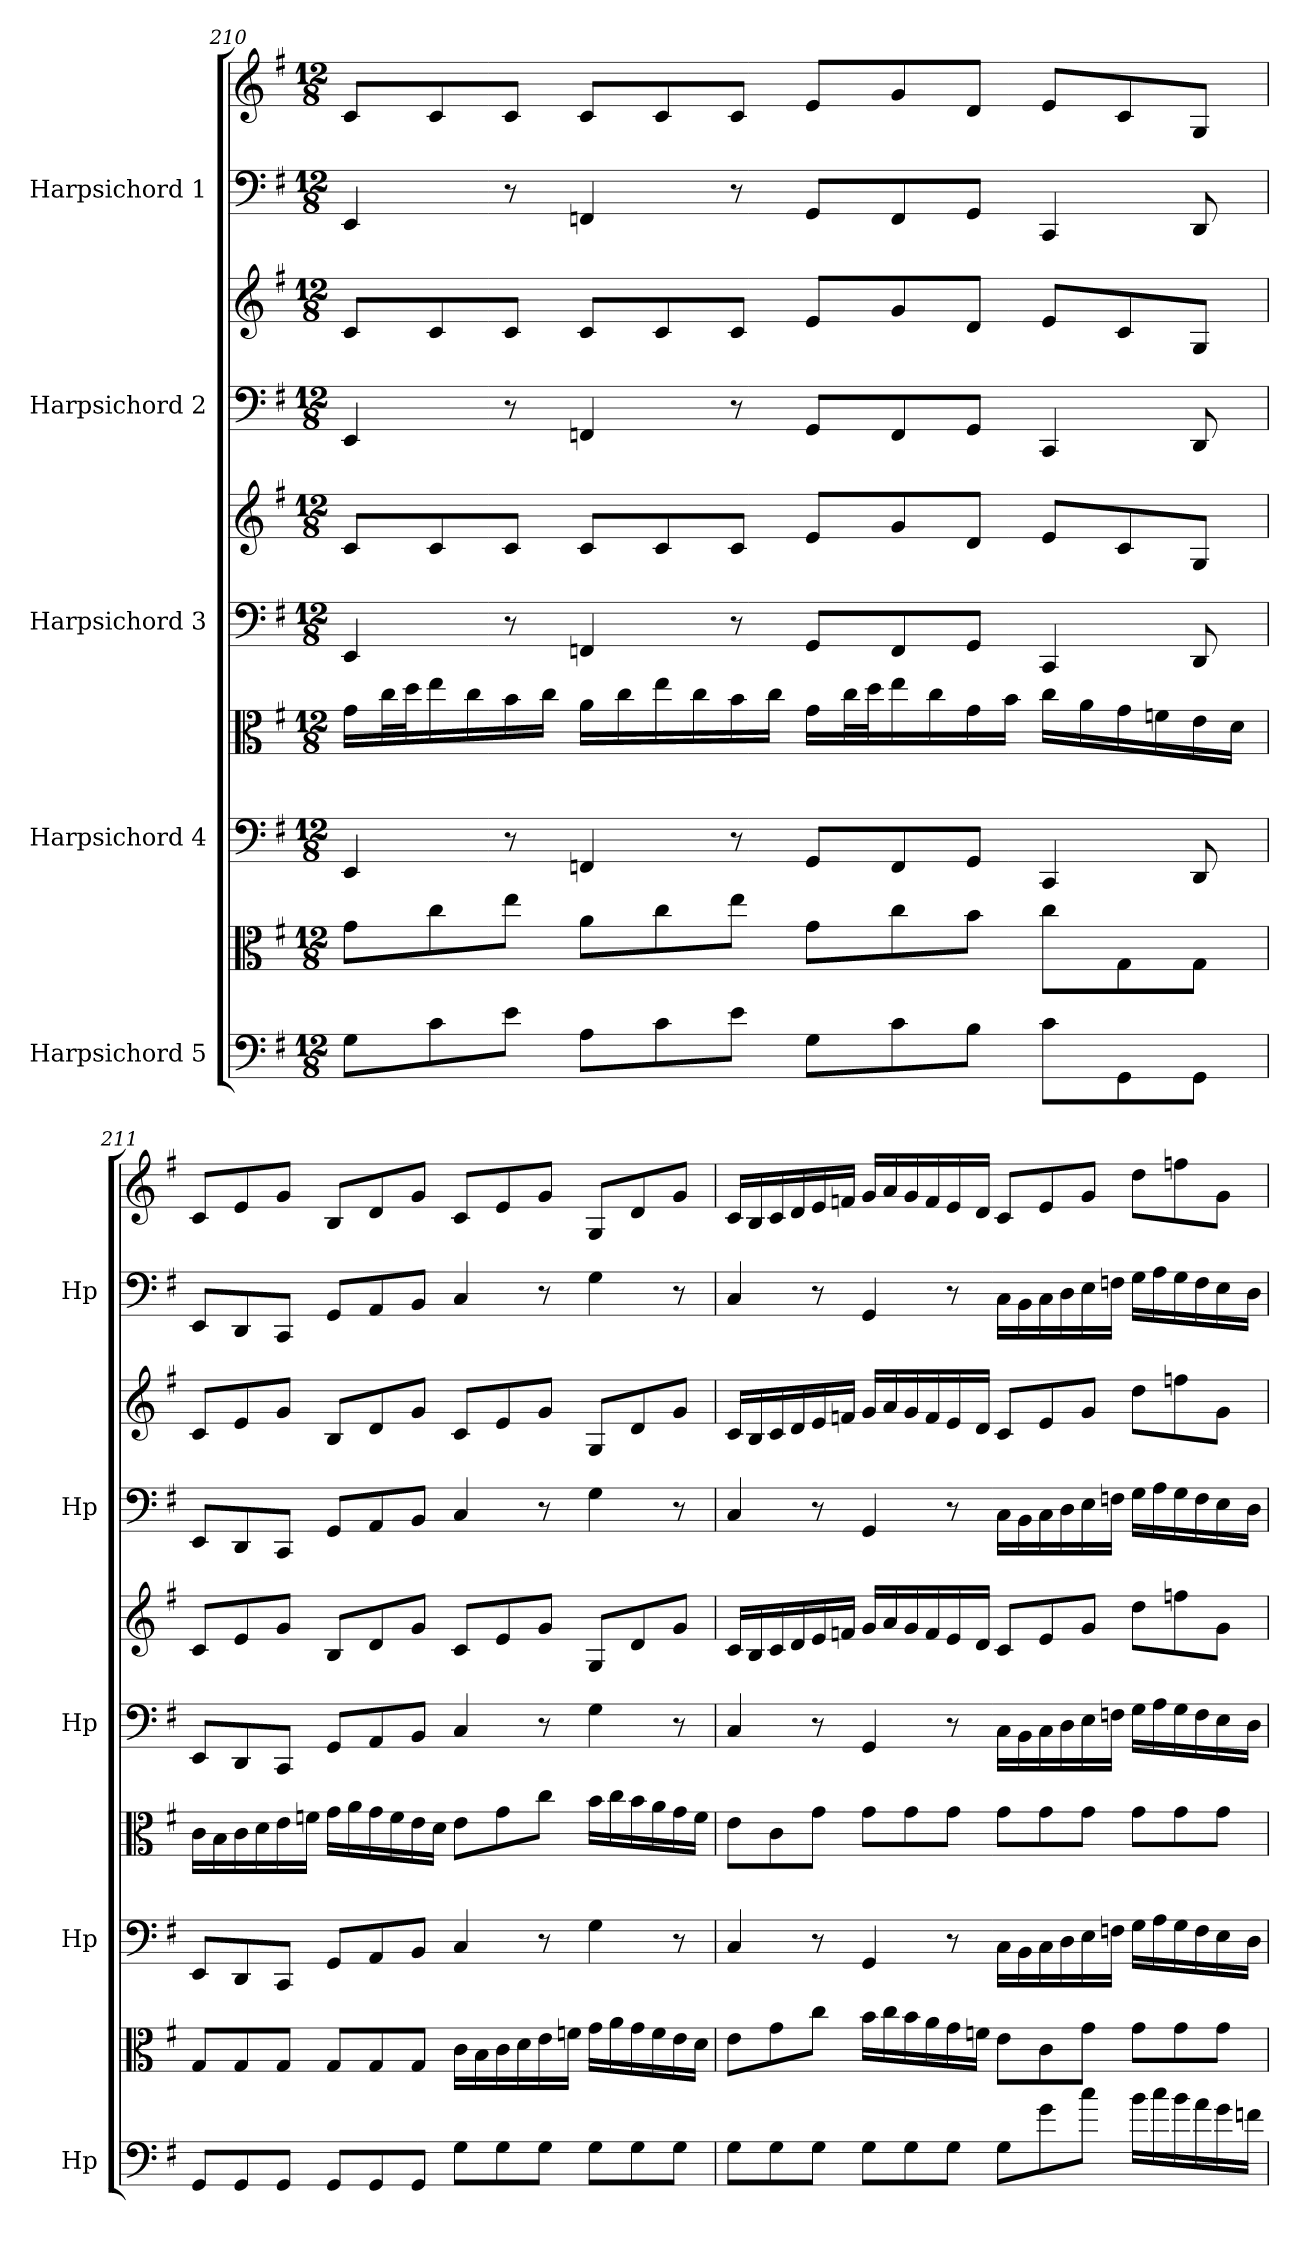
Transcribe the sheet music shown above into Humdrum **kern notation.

**kern	**kern	**kern	**kern	**kern	**kern	**kern	**kern	**kern	**kern
*part5	*part5	*part4	*part4	*part3	*part3	*part2	*part2	*part1	*part1
*staff10	*staff9	*staff8	*staff7	*staff6	*staff5	*staff4	*staff3	*staff2	*staff1
*I"Harpsichord 5	*	*I"Harpsichord 4	*	*I"Harpsichord 3	*	*I"Harpsichord 2	*	*I"Harpsichord 1	*
*I'Hp	*	*I'Hp	*	*I'Hp	*	*I'Hp	*	*I'Hp	*
!!LO:PB:g=z
*clefF4	*clefC3	*clefF4	*clefC3	*clefF4	*clefG2	*clefF4	*clefG2	*clefF4	*clefG2
*k[f#]	*k[f#]	*k[f#]	*k[f#]	*k[f#]	*k[f#]	*k[f#]	*k[f#]	*k[f#]	*k[f#]
*M12/8	*M12/8	*M12/8	*M12/8	*M12/8	*M12/8	*M12/8	*M12/8	*M12/8	*M12/8
=210	=210	=210	=210	=210	=210	=210	=210	=210	=210
8G\L	8g\L	4EE/	16g\LL	4EE/	8c/L	4EE/	8c/L	4EE/	8c/L
.	.	.	32cc\L	.	.	.	.	.	.
.	.	.	32dd\J	.	.	.	.	.	.
8c\	8cc\	.	16ee\	.	8c/	.	8c/	.	8c/
.	.	.	16cc\	.	.	.	.	.	.
8e\J	8ee\J	8r	16b\	8r	8c/J	8r	8c/J	8r	8c/J
.	.	.	16cc\JJ	.	.	.	.	.	.
8A\L	8a\L	4FFn/	16a\LL	4FFn/	8c/L	4FFn/	8c/L	4FFn/	8c/L
.	.	.	16cc\	.	.	.	.	.	.
8c\	8cc\	.	16ee\	.	8c/	.	8c/	.	8c/
.	.	.	16cc\	.	.	.	.	.	.
8e\J	8ee\J	8r	16b\	8r	8c/J	8r	8c/J	8r	8c/J
.	.	.	16cc\JJ	.	.	.	.	.	.
8G\L	8g\L	8GG/L	16g\LL	8GG/L	8e/L	8GG/L	8e/L	8GG/L	8e/L
.	.	.	32cc\L	.	.	.	.	.	.
.	.	.	32dd\J	.	.	.	.	.	.
8c\	8cc\	8FF/	16ee\	8FF/	8g/	8FF/	8g/	8FF/	8g/
.	.	.	16cc\	.	.	.	.	.	.
8B\J	8b\J	8GG/J	16g\	8GG/J	8d/J	8GG/J	8d/J	8GG/J	8d/J
.	.	.	16b\JJ	.	.	.	.	.	.
8c\L	8cc\L	4CC/	16cc\LL	4CC/	8e/L	4CC/	8e/L	4CC/	8e/L
.	.	.	16a\	.	.	.	.	.	.
8GG\	8G\	.	16g\	.	8c/	.	8c/	.	8c/
.	.	.	16fn\	.	.	.	.	.	.
8GG\J	8G\J	8DD/	16e\	8DD/	8G/J	8DD/	8G/J	8DD/	8G/J
.	.	.	16d\JJ	.	.	.	.	.	.
!!LO:PB:g=z
=211	=211	=211	=211	=211	=211	=211	=211	=211	=211
8GG/L	8G/L	8EE/L	16c\LL	8EE/L	8c/L	8EE/L	8c/L	8EE/L	8c/L
.	.	.	16B\	.	.	.	.	.	.
8GG/	8G/	8DD/	16c\	8DD/	8e/	8DD/	8e/	8DD/	8e/
.	.	.	16d\	.	.	.	.	.	.
8GG/J	8G/J	8CC/J	16e\	8CC/J	8g/J	8CC/J	8g/J	8CC/J	8g/J
.	.	.	16fn\JJ	.	.	.	.	.	.
8GG/L	8G/L	8GG/L	16g\LL	8GG/L	8B/L	8GG/L	8B/L	8GG/L	8B/L
.	.	.	16a\	.	.	.	.	.	.
8GG/	8G/	8AA/	16g\	8AA/	8d/	8AA/	8d/	8AA/	8d/
.	.	.	16f\	.	.	.	.	.	.
8GG/J	8G/J	8BB/J	16e\	8BB/J	8g/J	8BB/J	8g/J	8BB/J	8g/J
.	.	.	16d\JJ	.	.	.	.	.	.
8G\L	16c\LL	4C/	8e\L	4C/	8c/L	4C/	8c/L	4C/	8c/L
.	16B\	.	.	.	.	.	.	.	.
8G\	16c\	.	8g\	.	8e/	.	8e/	.	8e/
.	16d\	.	.	.	.	.	.	.	.
8G\J	16e\	8r	8cc\J	8r	8g/J	8r	8g/J	8r	8g/J
.	16fn\JJ	.	.	.	.	.	.	.	.
8G\L	16g\LL	4G\	16b\LL	4G\	8G/L	4G\	8G/L	4G\	8G/L
.	16a\	.	16cc\	.	.	.	.	.	.
8G\	16g\	.	16b\	.	8d/	.	8d/	.	8d/
.	16f\	.	16a\	.	.	.	.	.	.
8G\J	16e\	8r	16g\	8r	8g/J	8r	8g/J	8r	8g/J
.	16d\JJ	.	16f\JJ	.	.	.	.	.	.
!!LO:PB:g=z
=212	=212	=212	=212	=212	=212	=212	=212	=212	=212
8G\L	8e\L	4C/	8e\L	4C/	16c/LL	4C/	16c/LL	4C/	16c/LL
.	.	.	.	.	16B/	.	16B/	.	16B/
8G\	8g\	.	8c\	.	16c/	.	16c/	.	16c/
.	.	.	.	.	16d/	.	16d/	.	16d/
8G\J	8cc\J	8r	8g\J	8r	16e/	8r	16e/	8r	16e/
.	.	.	.	.	16fn/JJ	.	16fn/JJ	.	16fn/JJ
8G\L	16b\LL	4GG/	8g\L	4GG/	16g/LL	4GG/	16g/LL	4GG/	16g/LL
.	16cc\	.	.	.	16a/	.	16a/	.	16a/
8G\	16b\	.	8g\	.	16g/	.	16g/	.	16g/
.	16a\	.	.	.	16f/	.	16f/	.	16f/
8G\J	16g\	8r	8g\J	8r	16e/	8r	16e/	8r	16e/
.	16fn\JJ	.	.	.	16d/JJ	.	16d/JJ	.	16d/JJ
8G\L	8e\L	16C\LL	8g\L	16C\LL	8c/L	16C\LL	8c/L	16C\LL	8c/L
.	.	16BB\	.	16BB\	.	16BB\	.	16BB\	.
8g\	8c\	16C\	8g\	16C\	8e/	16C\	8e/	16C\	8e/
.	.	16D\	.	16D\	.	16D\	.	16D\	.
8cc\J	8g\J	16E\	8g\J	16E\	8g/J	16E\	8g/J	16E\	8g/J
.	.	16Fn\JJ	.	16Fn\JJ	.	16Fn\JJ	.	16Fn\JJ	.
16b\LL	8g\L	16G\LL	8g\L	16G\LL	8dd\L	16G\LL	8dd\L	16G\LL	8dd\L
16cc\	.	16A\	.	16A\	.	16A\	.	16A\	.
16b\	8g\	16G\	8g\	16G\	8ffn\	16G\	8ffn\	16G\	8ffn\
16a\	.	16F\	.	16F\	.	16F\	.	16F\	.
16g\	8g\J	16E\	8g\J	16E\	8g\J	16E\	8g\J	16E\	8g\J
16fn\JJ	.	16D\JJ	.	16D\JJ	.	16D\JJ	.	16D\JJ	.
=	=	=	=	=	=	=	=	=	=
*-	*-	*-	*-	*-	*-	*-	*-	*-	*-
